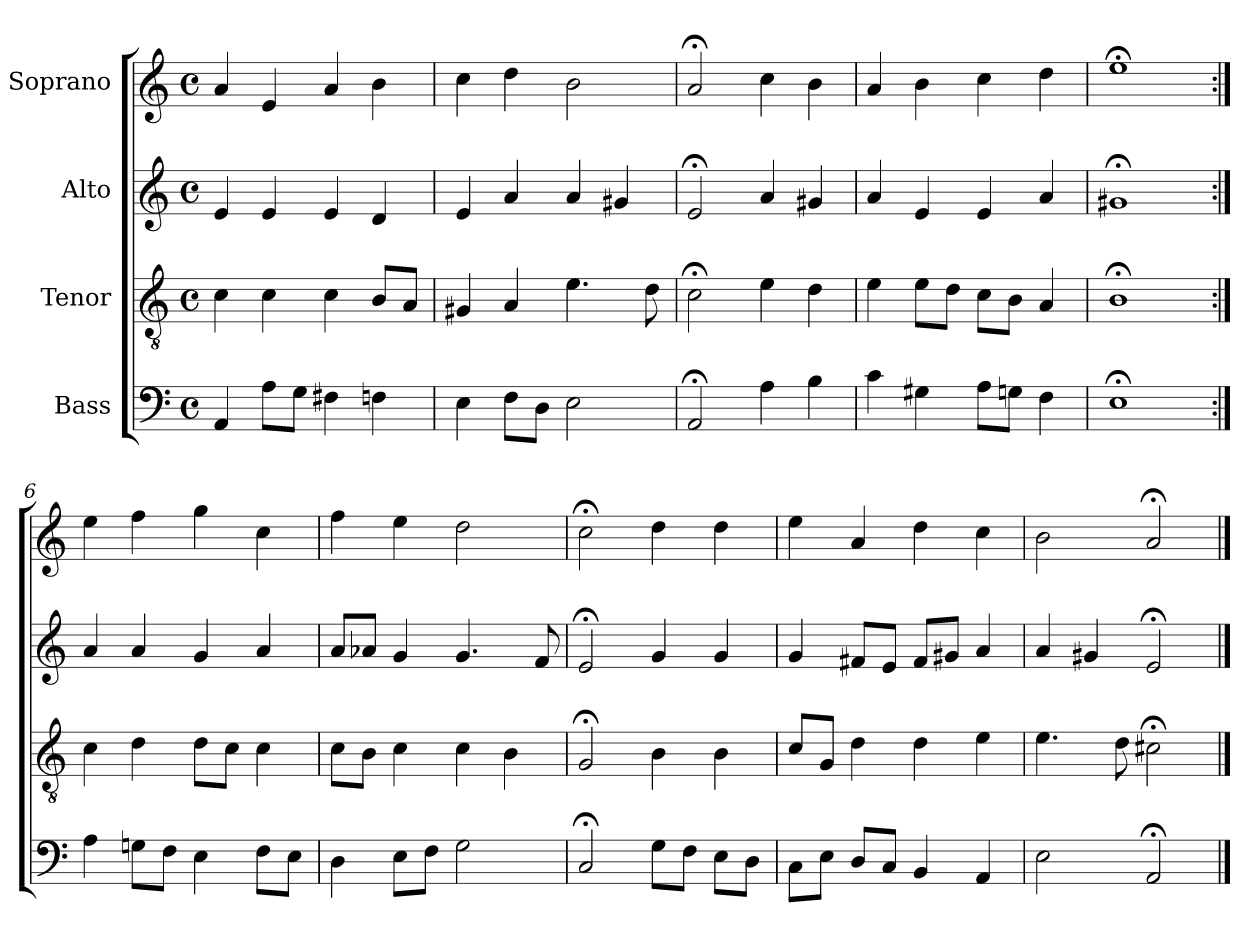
**kern	**kern	**kern	**kern
*part4	*part3	*part2	*part1
*staff4	*staff3	*staff2	*staff1
*I"Bass	*I"Tenor	*I"Alto	*I"Soprano
*clefF4	*clefGv2	*clefG2	*clefG2
*k[]	*k[]	*k[]	*k[]
*M4/4	*M4/4	*M4/4	*M4/4
*met(c)	*met(c)	*met(c)	*met(c)
=1	=1	=1	=1
4AA	4c	4e	4a
8AL	4c	4e	4e
8GJ	.	.	.
4F#X	4c	4e	4a
4Fn	8BL	4d	4b
.	8AJ	.	.
=2	=2	=2	=2
4E	4G#X	4e	4cc
8FL	4A	4a	4dd
8DJ	.	.	.
2E	4.e	4a	2b
.	.	4g#X	.
.	8d	.	.
=3	=3	=3	=3
2AA;<	2c;<	2e;<	2a;<
4A	4e	4a	4cc
4B	4d	4g#X	4b
=4	=4	=4	=4
4c	4e	4a	4a
4G#X	8eL	4e	4b
.	8dJ	.	.
8AL	8cL	4e	4cc
8GnJ	8BJ	.	.
4F	4A	4a	4dd
=5	=5	=5	=5
1E;<	1B;<	1g#X;<	1ee;<
=6:|!	=6:|!	=6:|!	=6:|!
4A	4c	4a	4ee
8GnL	4d	4a	4ff
8FJ	.	.	.
4E	8dL	4g	4gg
.	8cJ	.	.
8FL	4c	4a	4cc
8EJ	.	.	.
=7	=7	=7	=7
4D	8cL	8aL	4ff
.	8BJ	8a-XJ	.
8EL	4c	4g	4ee
8FJ	.	.	.
2G	4c	4.g	2dd
.	4B	.	.
.	.	8f	.
=8	=8	=8	=8
2C;<	2G;<	2e;<	2cc;<
8GL	4B	4g	4dd
8FJ	.	.	.
8EL	4B	4g	4dd
8DJ	.	.	.
=9	=9	=9	=9
8CL	8cL	4g	4ee
8EJ	8GJ	.	.
8DL	4d	8f#XL	4a
8CJ	.	8eJ	.
4BB	4d	8f#L	4dd
.	.	8g#XJ	.
4AA	4e	4a	4cc
=10	=10	=10	=10
2E	4.e	4a	2b
.	.	4g#X	.
.	8d	.	.
2AA;<	2c#X;<	2e;<	2a;<
==	==	==	==
*-	*-	*-	*-
